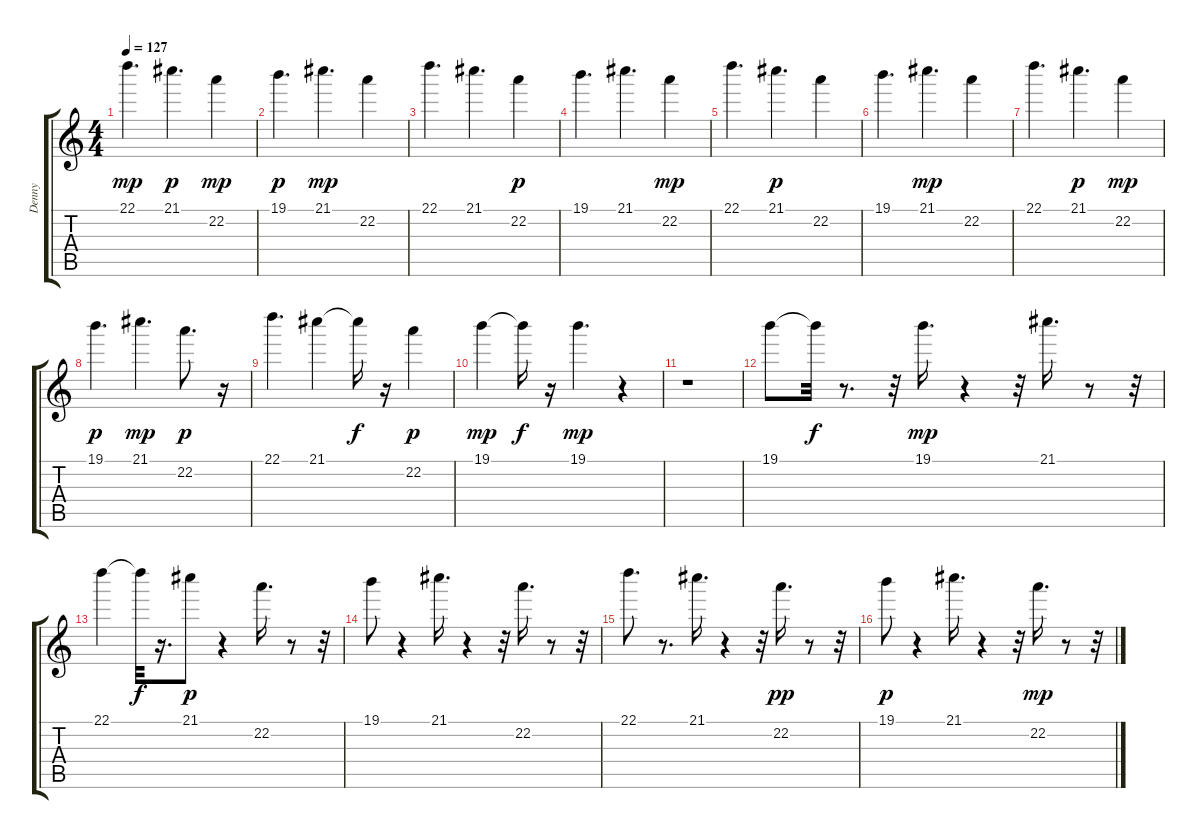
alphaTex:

\track ("Denny" "Denny") {instrument acousticguitarsteel}
\staff {score tabs}
\tuning (E4 B3 G3 D3 A2 E2) {hide}
\ts (4 4)
\tempo 127
\clef g2
\ks c
22.1.4{d dy mp volume 14 instrument tubularbells} 21.1.4{d dy p} 22.2.4{dy mp} |
19.1.4{d dy p} 21.1.4{d dy mp} 22.2.4 |
22.1.4{d} 21.1.4{d} 22.2.4{dy p} |
19.1.4{d} 21.1.4{d} 22.2.4{dy mp} |
22.1.4{d} 21.1.4{d dy p} 22.2.4 |
19.1.4{d} 21.1.4{d dy mp} 22.2.4 |
22.1.4{d} 21.1.4{d dy p} 22.2.4{dy mp} |
19.1.4{d dy p} 21.1.4{d dy mp} 22.2.8{d dy p} r.16 |
22.1.4{d} 21.1.4 21.1{t}.16{dy f} r.16 22.2.4{dy p} |
19.1.4{dy mp} 19.1{t}.16{dy f} r.16 19.1.4{d dy mp} r.4 |
r.1 |
19.1.8 19.1{t}.32{dy f} r.8{d} r.32 19.1.16{d dy mp} r.4 r.32 21.1.16{d} r.8 r.32 |
22.1.4 22.1{t}.32{dy f} r.16{d} 21.1.8{dy p} r.4 22.2.16{d} r.8 r.32 |
19.1.8 r.4 21.1.16{d} r.4 r.32 22.2.16{d} r.8 r.32 |
22.1.8{d} r.8{d} 21.1.16{d} r.4 r.32 22.2.16{d dy pp} r.8 r.32 |
19.1.8{dy p} r.4 21.1.16{d} r.4 r.32 22.2.16{d dy mp} r.8 r.32
